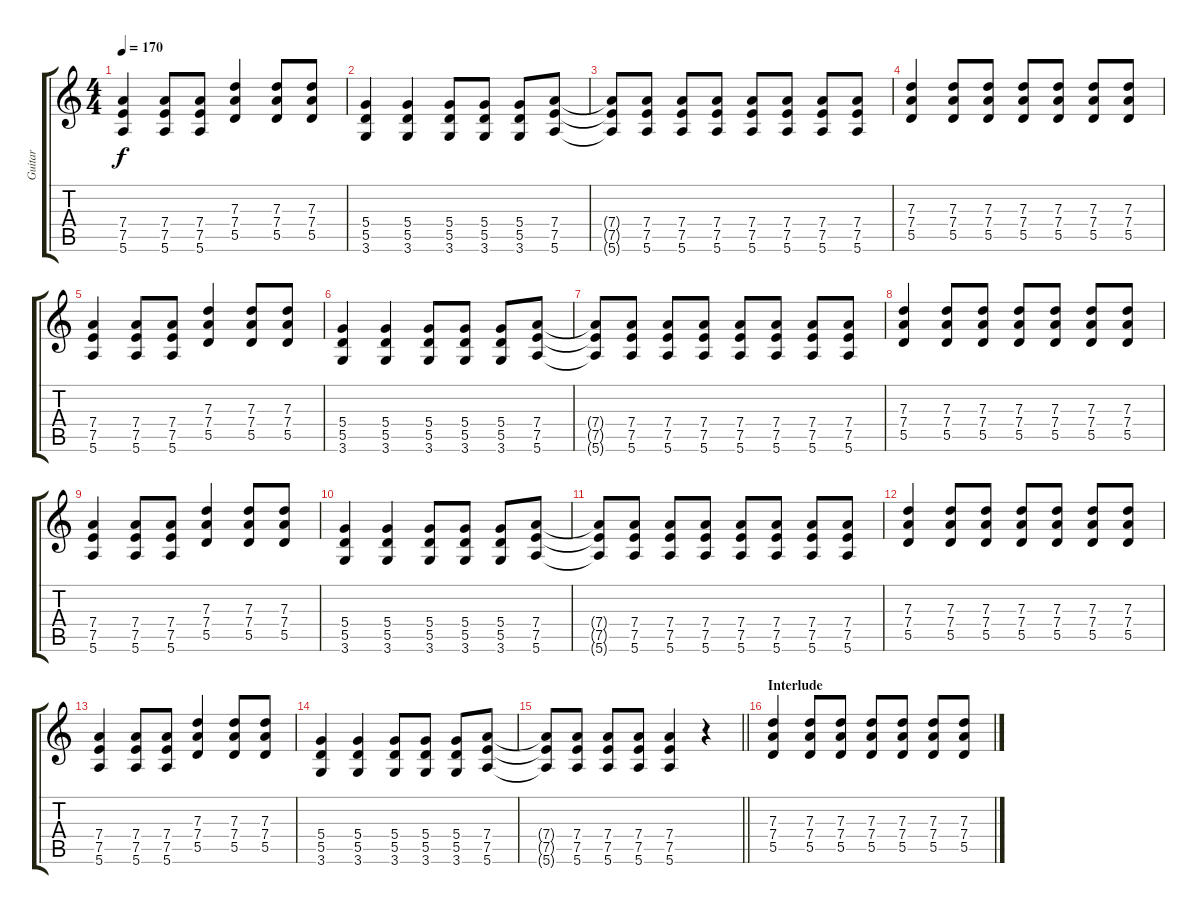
\track ("Guitar" "Guitar") {instrument distortionguitar}
\staff {score tabs}
\tuning (E4 B3 G3 D3 A2 E2) {hide}
\ts (4 4)
\tempo 170
\clef g2
\ks c
(7.4 7.5 5.6).4{dy f} (7.4 7.5 5.6).8 (7.4 7.5 5.6).8 (7.3 7.4 5.5).4 (7.3 7.4 5.5).8 (7.3 7.4 5.5).8 |
(5.4 5.5 3.6).4 (5.4 5.5 3.6).4 (5.4 5.5 3.6).8 (5.4 5.5 3.6).8 (5.4 5.5 3.6).8 (7.4 7.5 5.6).8 |
(7.4{t} 7.5{t} 5.6{t}).8 (7.4 7.5 5.6).8 (7.4 7.5 5.6).8 (7.4 7.5 5.6).8 (7.4 7.5 5.6).8 (7.4 7.5 5.6).8 (7.4 7.5 5.6).8 (7.4 7.5 5.6).8 |
(7.3 7.4 5.5).4 (7.3 7.4 5.5).8 (7.3 7.4 5.5).8 (7.3 7.4 5.5).8 (7.3 7.4 5.5).8 (7.3 7.4 5.5).8 (7.3 7.4 5.5).8 |
(7.4 7.5 5.6).4 (7.4 7.5 5.6).8 (7.4 7.5 5.6).8 (7.3 7.4 5.5).4 (7.3 7.4 5.5).8 (7.3 7.4 5.5).8 |
(5.4 5.5 3.6).4 (5.4 5.5 3.6).4 (5.4 5.5 3.6).8 (5.4 5.5 3.6).8 (5.4 5.5 3.6).8 (7.4 7.5 5.6).8 |
(7.4{t} 7.5{t} 5.6{t}).8 (7.4 7.5 5.6).8 (7.4 7.5 5.6).8 (7.4 7.5 5.6).8 (7.4 7.5 5.6).8 (7.4 7.5 5.6).8 (7.4 7.5 5.6).8 (7.4 7.5 5.6).8 |
(7.3 7.4 5.5).4 (7.3 7.4 5.5).8 (7.3 7.4 5.5).8 (7.3 7.4 5.5).8 (7.3 7.4 5.5).8 (7.3 7.4 5.5).8 (7.3 7.4 5.5).8 |
(7.4 7.5 5.6).4 (7.4 7.5 5.6).8 (7.4 7.5 5.6).8 (7.3 7.4 5.5).4 (7.3 7.4 5.5).8 (7.3 7.4 5.5).8 |
(5.4 5.5 3.6).4 (5.4 5.5 3.6).4 (5.4 5.5 3.6).8 (5.4 5.5 3.6).8 (5.4 5.5 3.6).8 (7.4 7.5 5.6).8 |
(7.4{t} 7.5{t} 5.6{t}).8 (7.4 7.5 5.6).8 (7.4 7.5 5.6).8 (7.4 7.5 5.6).8 (7.4 7.5 5.6).8 (7.4 7.5 5.6).8 (7.4 7.5 5.6).8 (7.4 7.5 5.6).8 |
(7.3 7.4 5.5).4 (7.3 7.4 5.5).8 (7.3 7.4 5.5).8 (7.3 7.4 5.5).8 (7.3 7.4 5.5).8 (7.3 7.4 5.5).8 (7.3 7.4 5.5).8 |
(7.4 7.5 5.6).4 (7.4 7.5 5.6).8 (7.4 7.5 5.6).8 (7.3 7.4 5.5).4 (7.3 7.4 5.5).8 (7.3 7.4 5.5).8 |
(5.4 5.5 3.6).4 (5.4 5.5 3.6).4 (5.4 5.5 3.6).8 (5.4 5.5 3.6).8 (5.4 5.5 3.6).8 (7.4 7.5 5.6).8 |
\barLineRight lightlight
(7.4{t} 7.5{t} 5.6{t}).8 (7.4 7.5 5.6).8 (7.4 7.5 5.6).8 (7.4 7.5 5.6).8 (7.4 7.5 5.6).4 r.4 |
\section ("" "Interlude")
(7.3 7.4 5.5).4 (7.3 7.4 5.5).8 (7.3 7.4 5.5).8 (7.3 7.4 5.5).8 (7.3 7.4 5.5).8 (7.3 7.4 5.5).8 (7.3 7.4 5.5).8
